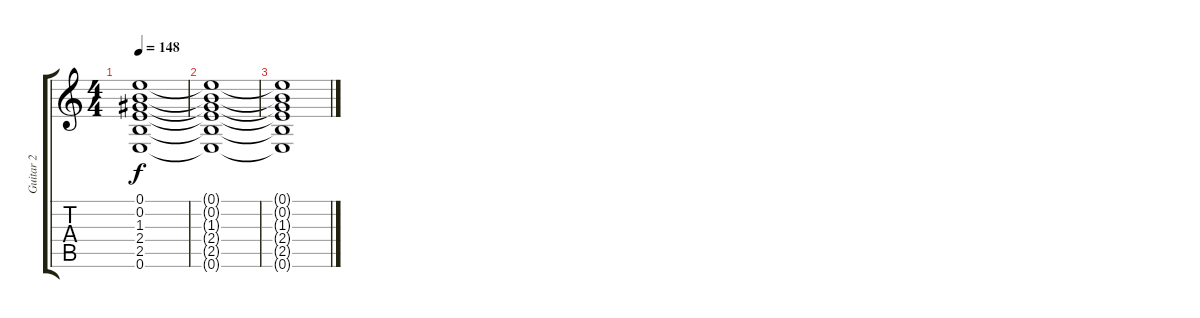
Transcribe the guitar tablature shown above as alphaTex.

\track ("Guitar 2" "Guitar 2") {instrument overdrivenguitar}
\staff {score tabs}
\tuning (E4 B3 G3 D3 A2 E2) {hide}
\ts (4 4)
\tempo 148
\clef g2
\ks c
(0.1 0.2 1.3 2.4 2.5 0.6).1{dy f} |
(0.1{t} 0.2{t} 1.3{t} 2.4{t} 2.5{t} 0.6{t}).1 |
(0.1{t} 0.2{t} 1.3{t} 2.4{t} 2.5{t} 0.6{t}).1
